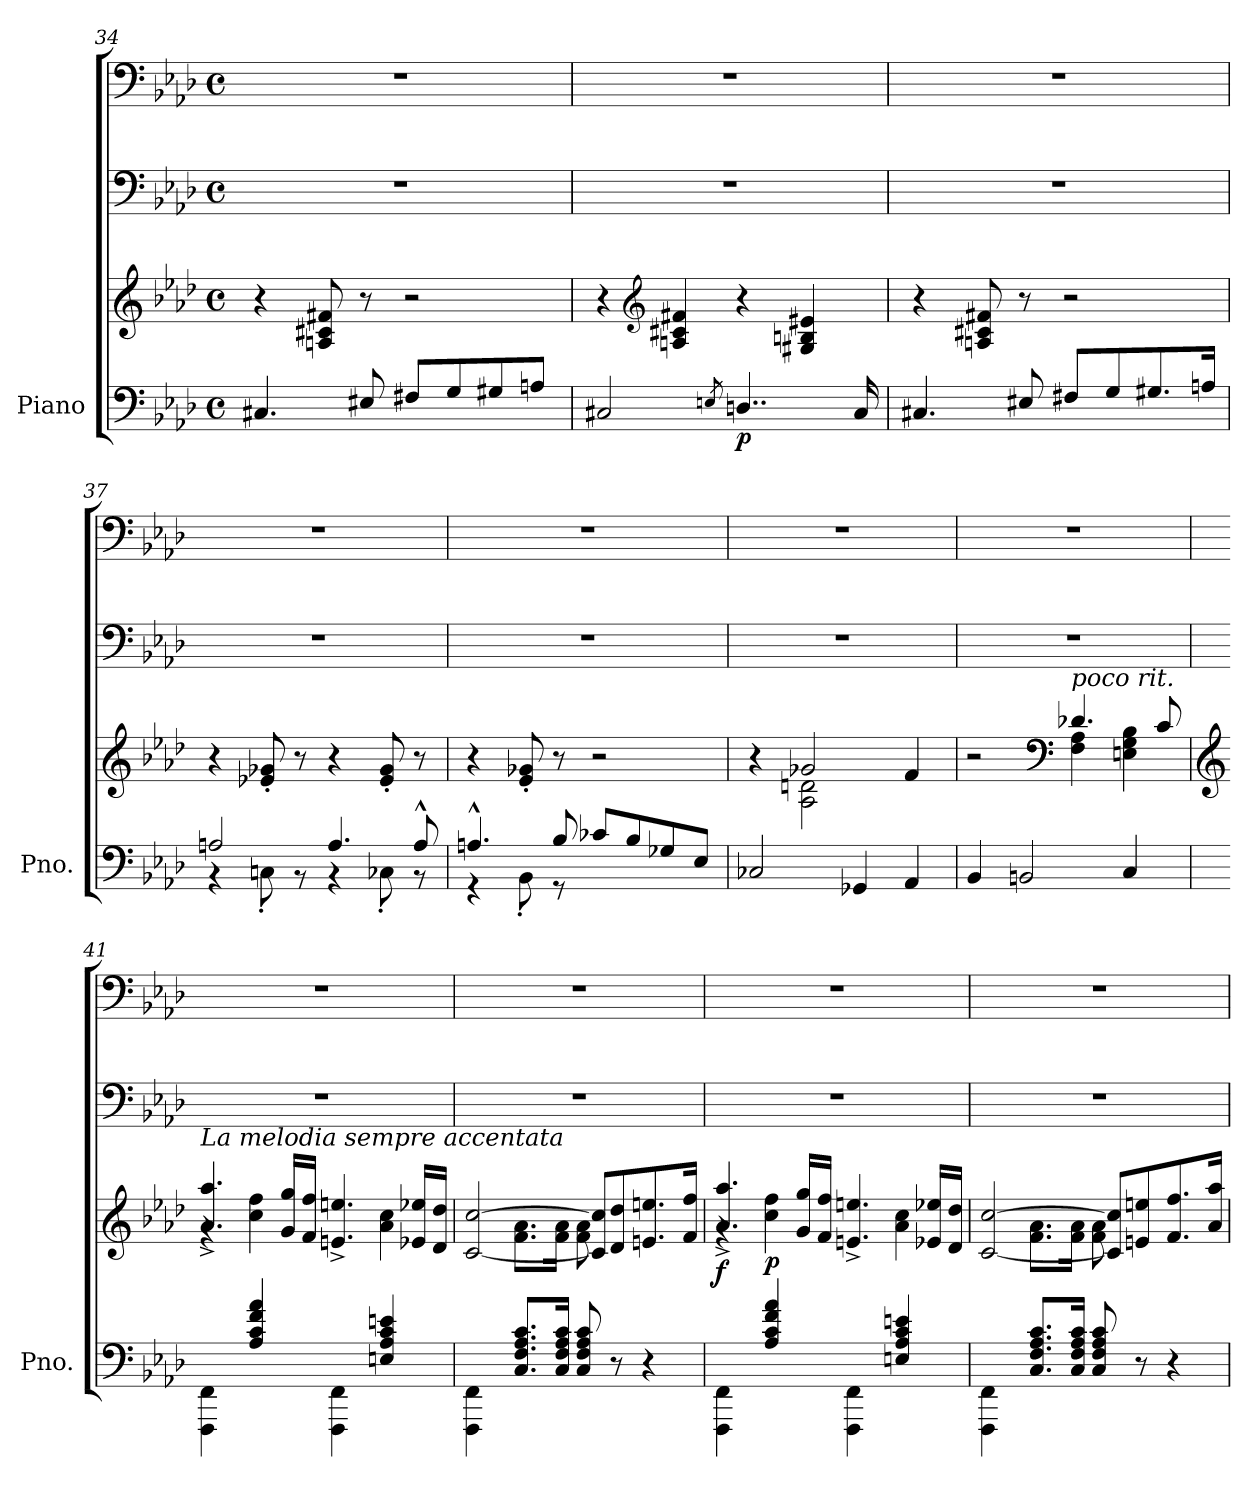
**kern	**kern	**kern	**kern	**dynam
*part1	*part1	*part1	*part1	*part1
*staff4	*staff3	*staff2	*staff1	*staff1/2/3/4
*I"Piano	*	*	*	*
*I'Pno.	*	*	*	*
*clefF4	*clefG2	*clefF4	*clefF4	*
*k[b-e-a-d-]	*k[b-e-a-d-]	*k[b-e-a-d-]	*k[b-e-a-d-]	*
*M4/4	*M4/4	*M4/4	*M4/4	*
*met(c)	*met(c)	*met(c)	*met(c)	*
=34	=34	=34	=34	=34
4.C#X/	4r	1r	1r	.
.	8An/ 8c#X/ 8f#X/	.	.	.
8E#X/	8r	.	.	.
8F#X/L	2r	.	.	.
8G/	.	.	.	.
8G#X/	.	.	.	.
8An/J	.	.	.	.
!!LO:LB:g=z
=35	=35	=35	=35	=35
2C#X/	4r	1r	1r	.
*	*clefG2	*	*	*
.	4An/ 4c#X/ 4f#X/	.	.	.
8qEn/	.	.	.	.
!	!	!	!	!LO:DY:b=4
4..Dn/	4r	.	.	p
.	4G#X/ 4Bn/ 4e#X/	.	.	.
16C#/	.	.	.	.
=36	=36	=36	=36	=36
4.C#X/	4r	1r	1r	.
.	8An/ 8c#X/ 8f#X/	.	.	.
8E#X/	8r	.	.	.
8F#X/L	2r	.	.	.
8G/	.	.	.	.
8.G#X/	.	.	.	.
16An/Jk	.	.	.	.
=37	=37	=37	=37	=37
*	*	*	*MM55	*
*^	*	*	*	*
2An/	4r	4r	1r	1r	.
.	8Cn'\	8e-X/' 8g-X/'	.	.	.
.	8r	8r	.	.	.
4.A/	4r	4r	.	.	.
.	8C-X'\	8e-/' 8g-/'	.	.	.
8A^^/	8r	8r	.	.	.
=38	=38	=38	=38	=38	=38
*	*	*	*	*MM45	*
4.An^^/	4r	4r	1r	1r	.
.	8BB-'\	8e-/' 8g-X/'	.	.	.
8B-/	8r	8r	.	.	.
8c-X/L	2ryy	2r	.	.	.
8B-/	.	.	.	.	.
8G-X/	.	.	.	.	.
8E-/J	.	.	.	.	.
*v	*v	*	*	*	*
!!LO:PB:g=z
=39	=39	=39	=39	=39
*	*^	*	*	*
2C-X/	4ryy	4r	1r	1r	.
.	2A-\ 2dn\	2g-X/	.	.	.
4GG-X/	.	.	.	.	.
4AA-/	4ryy	4f/	.	.	.
=40	=40	=40	=40	=40	=40
*	*	*	*	*MM55	*
4BB-/	2ryy	2r	1r	1r	.
2BBn/	.	.	.	.	.
*	*clefF4	*	*	*	*
!	!LO:TX:a:i:t=poco rit.	!	!	!	!
.	4F\ 4A-\	4.d-X/	.	.	.
4C/	4En\ 4G\ 4B-\	.	.	.	.
.	.	8c/	.	.	.
=41	=41	=41	=41	=41	=41
*	*clefG2	*	*	*	*
*	*	*	*	*MM60	*
!	!LO:TX:a:i:t=La melodia sempre accentata	!	!	!	!
4FFF\ 4FF\	4rg	4.a-/^ 4.aa-/^	1r	1r	.
4A-/ 4c/ 4f/ 4a-/	4cc\ 4ff\	.	.	.	.
.	.	16g/ 16gg/LL	.	.	.
.	.	16f/ 16ff/JJ	.	.	.
4FFF\ 4FF\	4ryy	4.en/^ 4.een/^	.	.	.
4En/ 4A-/ 4c/ 4en/	4a-\ 4cc\	.	.	.	.
.	.	16e-X/ 16ee-X/LL	.	.	.
.	.	16d-/ 16dd-/JJ	.	.	.
=42	=42	=42	=42	=42	=42
4FFF\ 4FF\	4ryy	[2c/ [2cc/	1r	1r	.
8.C/ 8.F/ 8.A-/ 8.c/L	8.f\ 8.a-\L	.	.	.	.
16C/ 16F/ 16A-/ 16c/Jk	16f\ 16a-\Jk	.	.	.	.
8C/ 8F/ 8A-/ 8c/	8f\ 8a-\	8c/] 8cc/]L	.	.	.
8r	8ryy	8d-/ 8dd-/	.	.	.
4r	4ryy	8.en/ 8.een/	.	.	.
.	.	16f/ 16ff/Jk	.	.	.
=43	=43	=43	=43	=43	=43
*	*	*	*	*MM60	*
!	!	!	!	!	!LO:DY:b=3
4FFF\ 4FF\	4rg	4.a-/^ 4.aa-/^	1r	1r	f
!	!	!	!	!	!LO:DY:b=3
4A-/ 4c/ 4f/ 4a-/	4cc\ 4ff\	.	.	.	p
.	.	16g/ 16gg/LL	.	.	.
.	.	16f/ 16ff/JJ	.	.	.
4FFF\ 4FF\	4ryy	4.en/^ 4.een/^	.	.	.
4En/ 4A-/ 4c/ 4en/	4a-\ 4cc\	.	.	.	.
.	.	16e-X/ 16ee-X/LL	.	.	.
.	.	16d-/ 16dd-/JJ	.	.	.
!!LO:LB:g=z
=44	=44	=44	=44	=44	=44
4FFF\ 4FF\	4ryy	[2c/ [2cc/	1r	1r	.
8.C/ 8.F/ 8.A-/ 8.c/L	8.f\ 8.a-\L	.	.	.	.
16C/ 16F/ 16A-/ 16c/Jk	16f\ 16a-\Jk	.	.	.	.
8C/ 8F/ 8A-/ 8c/	8f\ 8a-\	8c/] 8cc/]L	.	.	.
8r	8ryy	8en/ 8een/	.	.	.
4r	4ryy	8.f/ 8.ff/	.	.	.
.	.	16a-/ 16aa-/Jk	.	.	.
*	*v	*v	*	*	*
=	=	=	=	=
*-	*-	*-	*-	*-
